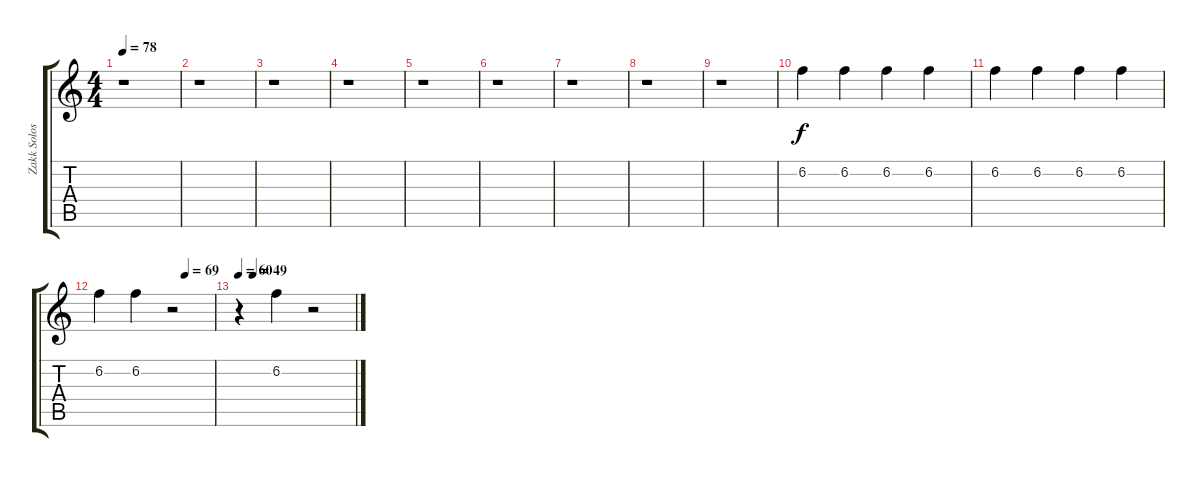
\track ("Zakk Solos And Fills" "Zakk Solos") {instrument overdrivenguitar}
\staff {score tabs}
\tuning (E4 B3 G3 D3 A2 E2) {hide}
\ts (4 4)
\tempo 78
\clef g2
\ks c
r.1{dy f} |
r.1 |
r.1 |
r.1 |
r.1 |
r.1 |
r.1 |
r.1 |
r.1 |
6.2.4{volume 0} 6.2.4{volume 0} 6.2.4{volume 0} 6.2.4{volume 0} |
6.2.4{volume 0} 6.2.4{volume 0} 6.2.4{volume 0} 6.2.4{volume 0} |
\tempo (69 0.75)
6.2.4{volume 0} 6.2.4{volume 0} r.2 |
\tempo 60
\tempo (49 0.125)
r.4 6.2.4{volume 0} r.2
